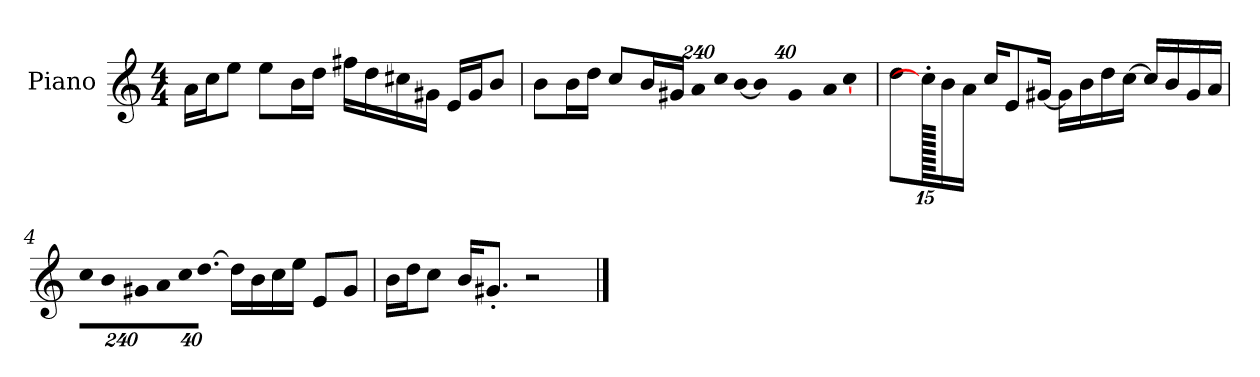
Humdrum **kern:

**kern
*part1
*staff1
*I"Piano
*I'P-no
*clefG2
*k[]
*M4/4
*MM90
=1
16a\LL
16cc\J
8ee\J
8ee\L
16b\L
16dd\JJ
16ff#X\LL
16dd\
16cc#X\
16g#X\JJ
16e/LL
16g#/J
8b/J
=2
8b\L
16b\L
16dd\JJ
8cc/L
16b/L
16g#X/JJ
*Xbrackettup
!LO:N:vis=16
1920%137a/LL
!LO:N:vis=32
640%23cc/L
!LO:N:vis=32
[640%23b/JJ
!LO:N:vis=8
960%137b/]
!LO:N:vis=16
1920%137g#/L
!LO:N:vis=32
640%23a/K
[384%41cc/J
!!LO:LB:g=z
=3
8dd\L
1920cc'/]
16b\L
16a\JJ
16cc/KL
8e/
[16g#X/Jk
16g#\LL]
16b\
16dd\
[16cc\JJ
16cc/LL]
16b/
16g#/
16a/JJ
=4
!LO:N:vis=16
1920%137cc\KL
!LO:N:vis=8
960%137b\
!LO:N:vis=16
1920%137g#X\L
!LO:N:vis=16
1920%137a\
!LO:N:vis=32
640%23cc\K
!LO:N:vis=16.
[960%103dd\JJ
16dd\LL]
16b\
16cc\
16ee\JJ
8e/L
8g#/J
=5
16b\LL
16dd\J
8cc\J
16b/KL
8.g#X'/J
2r
==
*-
